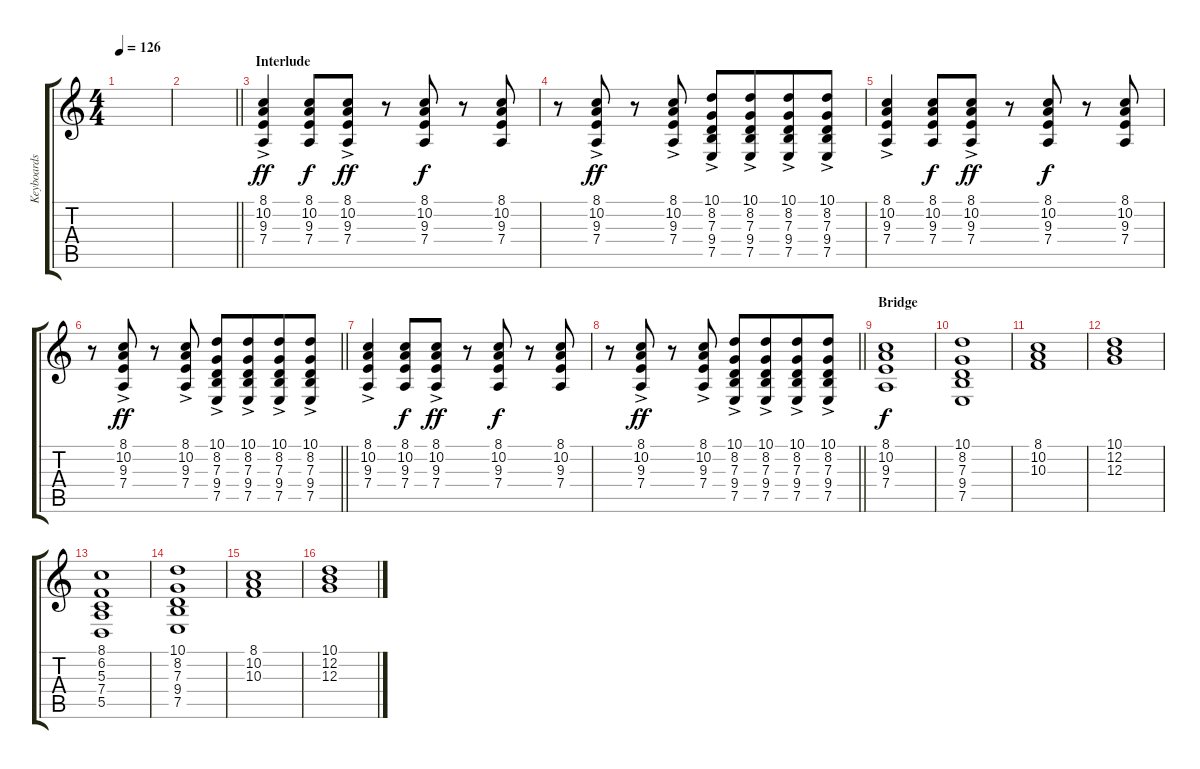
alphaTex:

\track ("Keyboards " "Keyboards ") {instrument electricpiano2}
\staff {score tabs}
\tuning (E4 B3 G3 D3 A2 E2) {hide}
\ts (4 4)
\tempo 126
\clef g2
\ks c
|
\barLineRight lightlight
|
\section ("" "Interlude")
(8.1 10.2{ac} 9.3 7.4).4{dy ff} (8.1 10.2 9.3 7.4).8{dy f beam merge} (8.1{ac} 10.2{ac} 9.3{ac} 7.4{ac}).8{dy ff} r.8{beam merge} (8.1 10.2 9.3 7.4).8{dy f} r.8{beam merge} (8.1 10.2 9.3 7.4).8 |
r.8 (8.1{ac} 10.2{ac} 9.3{ac} 7.4{ac}).8{dy ff} r.8 (8.1{ac} 10.2{ac} 9.3{ac} 7.4{ac}).8 (10.1{ac} 8.2{ac} 7.3{ac} 9.4{ac} 7.5{ac}).8 (10.1{ac} 8.2{ac} 7.3{ac} 9.4{ac} 7.5{ac}).8{beam merge} (10.1{ac} 8.2{ac} 7.3{ac} 9.4{ac} 7.5{ac}).8 (10.1{ac} 8.2{ac} 7.3{ac} 9.4{ac} 7.5{ac}).8 |
(8.1 10.2{ac} 9.3 7.4).4 (8.1 10.2 9.3 7.4).8{dy f beam merge} (8.1{ac} 10.2{ac} 9.3{ac} 7.4{ac}).8{dy ff} r.8{beam merge} (8.1 10.2 9.3 7.4).8{dy f} r.8{beam merge} (8.1 10.2 9.3 7.4).8 |
\barLineRight lightlight
r.8 (8.1{ac} 10.2{ac} 9.3{ac} 7.4{ac}).8{dy ff} r.8 (8.1{ac} 10.2{ac} 9.3{ac} 7.4{ac}).8 (10.1{ac} 8.2{ac} 7.3{ac} 9.4{ac} 7.5{ac}).8 (10.1{ac} 8.2{ac} 7.3{ac} 9.4{ac} 7.5{ac}).8{beam merge} (10.1{ac} 8.2{ac} 7.3{ac} 9.4{ac} 7.5{ac}).8 (10.1{ac} 8.2{ac} 7.3{ac} 9.4{ac} 7.5{ac}).8 |
(8.1 10.2{ac} 9.3 7.4).4 (8.1 10.2 9.3 7.4).8{dy f beam merge} (8.1{ac} 10.2{ac} 9.3{ac} 7.4{ac}).8{dy ff} r.8{beam merge} (8.1 10.2 9.3 7.4).8{dy f} r.8{beam merge} (8.1 10.2 9.3 7.4).8 |
\barLineRight lightlight
r.8 (8.1{ac} 10.2{ac} 9.3{ac} 7.4{ac}).8{dy ff} r.8 (8.1{ac} 10.2{ac} 9.3{ac} 7.4{ac}).8 (10.1{ac} 8.2{ac} 7.3{ac} 9.4{ac} 7.5{ac}).8 (10.1{ac} 8.2{ac} 7.3{ac} 9.4{ac} 7.5{ac}).8{beam merge} (10.1{ac} 8.2{ac} 7.3{ac} 9.4{ac} 7.5{ac}).8 (10.1{ac} 8.2{ac} 7.3{ac} 9.4{ac} 7.5{ac}).8 |
\section ("" "Bridge")
(8.1 10.2 9.3 7.4).1{dy f} |
(10.1 8.2 7.3 9.4 7.5).1 |
(8.1 10.2 10.3).1 |
(10.1 12.2 12.3).1 |
(8.1 6.2 5.3 7.4 5.5).1 |
(10.1 8.2 7.3 9.4 7.5).1 |
(8.1 10.2 10.3).1 |
(10.1 12.2 12.3).1
